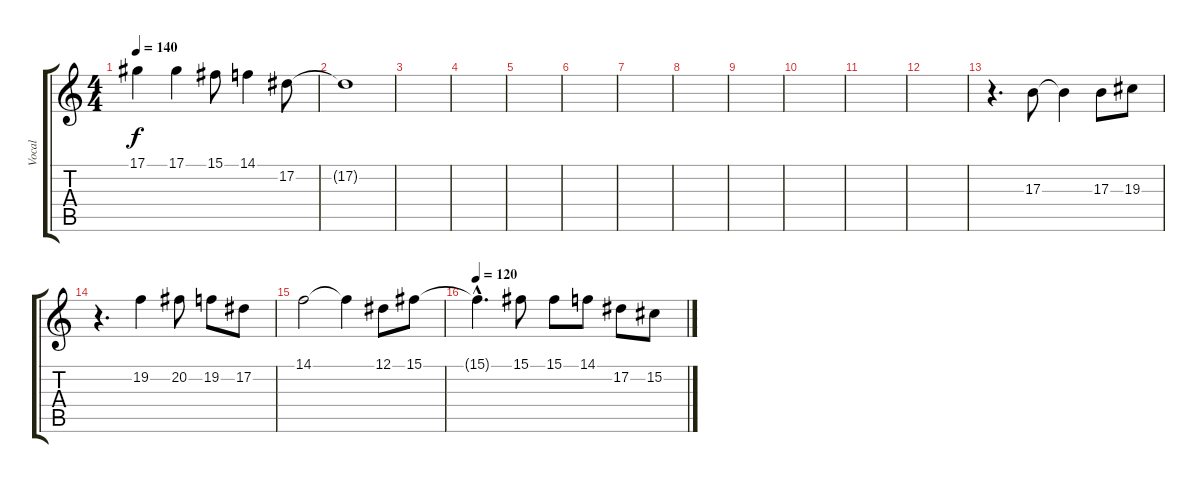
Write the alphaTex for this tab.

\track ("Vocal" "Vocal") {instrument synthvoice}
\staff {score tabs}
\tuning (Eb4 Bb3 Gb3 Db3 Ab2 Eb2) {hide}
\ts (4 4)
\tempo 140
\clef g2
\ks c
17.1.4{dy f} 17.1.4 15.1.8 14.1.4 17.2.8 |
17.2{t}.1 |
|
|
|
|
|
|
|
|
|
|
r.4{d} 17.3.8 17.3{t}.4 17.3.8 19.3.8 |
r.4{d} 19.2.4 20.2.8 19.2.8 17.2.8 |
14.1.2 14.1{t}.4 12.1.8 15.1.8 |
\tempo 120
15.1{hac t}.4{d} 15.1.8 15.1.8 14.1.8 17.2.8 15.2.8
